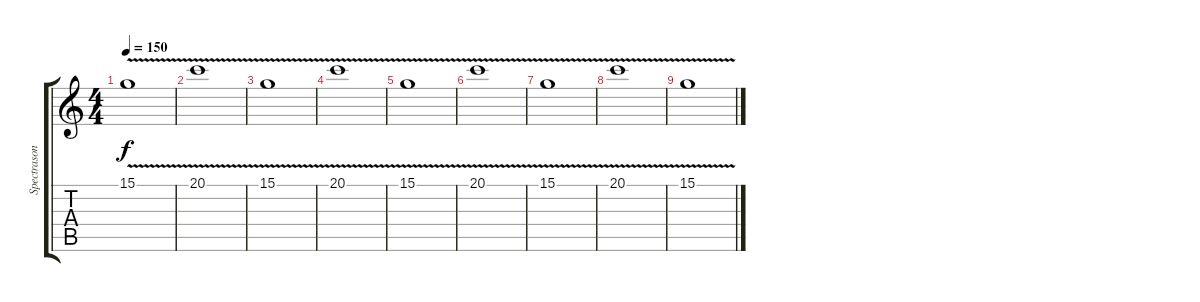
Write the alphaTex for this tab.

\track ("Spectrasonics Omnisphere" "Spectrason") {instrument vibraphone}
\staff {score tabs}
\tuning (E4 B3 G3 D3 A2 E2) {hide}
\ts (4 4)
\tempo 150
\clef g2
\ks c
15.1{v}.1{dy f} |
20.1{v}.1 |
15.1{v}.1 |
20.1{v}.1 |
15.1{v}.1 |
20.1{v}.1 |
15.1{v}.1 |
20.1{v}.1 |
15.1{v}.1
